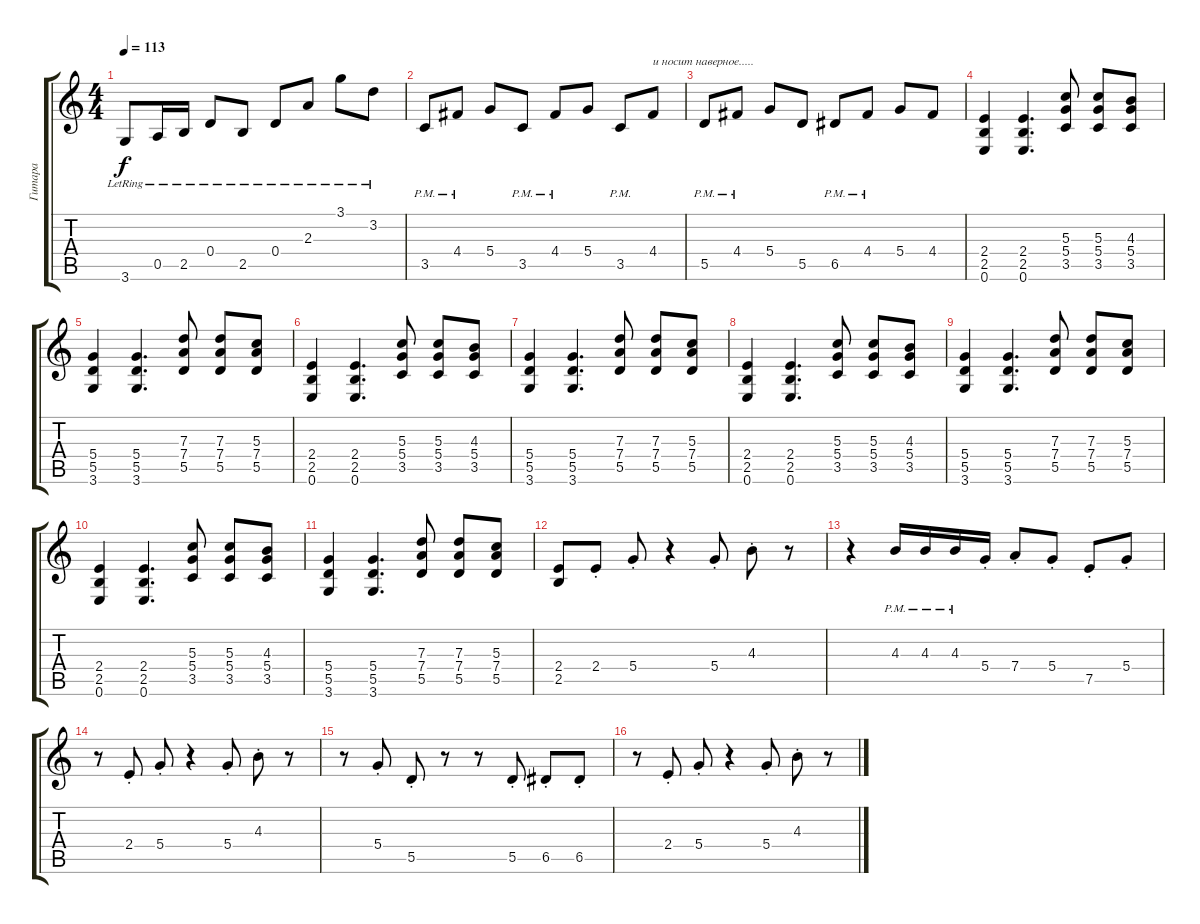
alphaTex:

\track ("Гитара" "Гитара") {instrument acousticguitarsteel}
\staff {score tabs}
\tuning (E4 B3 G3 D3 A2 E2) {hide}
\ts (4 4)
\tempo 113
\clef g2
\ks c
3.6{lr}.8{dy f} 0.5{lr}.16 2.5{lr}.16 0.4{lr}.8 2.5{lr}.8 0.4{lr}.8 2.3{lr}.8 3.1{lr}.8 3.2{lr}.8 |
3.5{pm}.8{instrument distortionguitar} 4.4{pm}.8 5.4.8 3.5{pm}.8 4.4{pm}.8 5.4.8 3.5{pm}.8 4.4.8{txt "и носит наверное....."} |
5.5{pm}.8 4.4{pm}.8 5.4.8 5.5.8 6.5{pm}.8 4.4{pm}.8 5.4.8 4.4.8 |
(2.4 2.5 0.6).4 (2.4 2.5 0.6).4{d} (5.3 5.4 3.5).8 (5.3 5.4 3.5).8 (4.3 5.4 3.5).8 |
(5.4 5.5 3.6).4 (5.4 5.5 3.6).4{d} (7.3 7.4 5.5).8 (7.3 7.4 5.5).8 (5.3 7.4 5.5).8 |
(2.4 2.5 0.6).4 (2.4 2.5 0.6).4{d} (5.3 5.4 3.5).8 (5.3 5.4 3.5).8 (4.3 5.4 3.5).8 |
(5.4 5.5 3.6).4 (5.4 5.5 3.6).4{d} (7.3 7.4 5.5).8 (7.3 7.4 5.5).8 (5.3 7.4 5.5).8 |
(2.4 2.5 0.6).4 (2.4 2.5 0.6).4{d} (5.3 5.4 3.5).8 (5.3 5.4 3.5).8 (4.3 5.4 3.5).8 |
(5.4 5.5 3.6).4 (5.4 5.5 3.6).4{d} (7.3 7.4 5.5).8 (7.3 7.4 5.5).8 (5.3 7.4 5.5).8 |
(2.4 2.5 0.6).4 (2.4 2.5 0.6).4{d} (5.3 5.4 3.5).8 (5.3 5.4 3.5).8 (4.3 5.4 3.5).8 |
(5.4 5.5 3.6).4 (5.4 5.5 3.6).4{d} (7.3 7.4 5.5).8 (7.3 7.4 5.5).8 (5.3 7.4 5.5).8 |
(2.4 2.5).8 2.4{st}.8{instrument acousticguitarsteel} 5.4{st}.8 r.4 5.4{st}.8 4.3{st}.8 r.8 |
r.4 4.3{pm}.16 4.3{pm}.16 4.3{pm}.16 5.4{st}.16 7.4{st}.8 5.4{st}.8 7.5{st}.8 5.4{st}.8 |
r.8 2.4{st}.8 5.4{st}.8 r.4 5.4{st}.8 4.3{st}.8 r.8 |
r.8 5.4{st}.8 5.5{st}.8 r.8 r.8 5.5{st}.8 6.5{st}.8 6.5{st}.8 |
r.8 2.4{st}.8 5.4{st}.8 r.4 5.4{st}.8 4.3{st}.8 r.8
